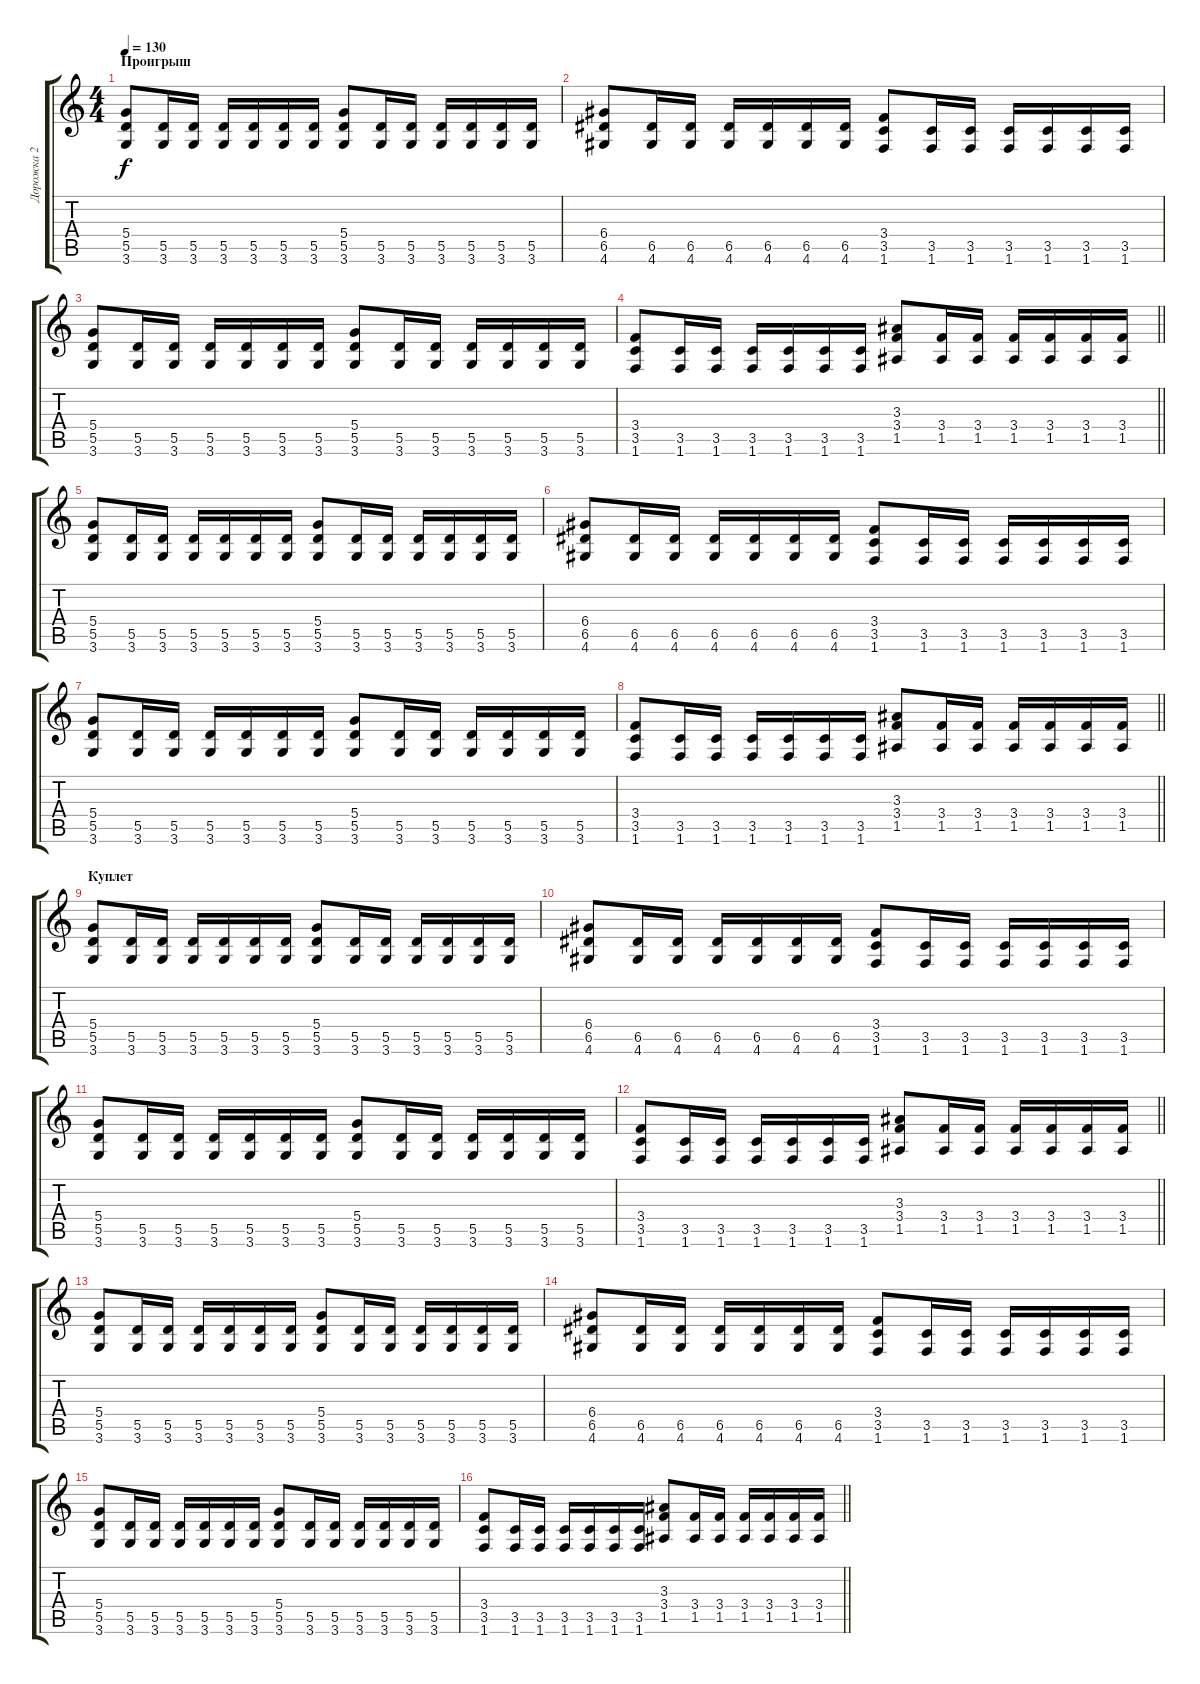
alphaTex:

\track ("Дорожка 2" "Дорожка 2") {instrument distortionguitar}
\staff {score tabs}
\tuning (E4 B3 G3 D3 A2 E2) {hide}
\ts (4 4)
\section ("" "Проигрыш")
\tempo 130
\clef g2
\ks c
(5.4 5.5 3.6).8{dy f} (5.5 3.6).16 (5.5 3.6).16 (5.5 3.6).16 (5.5 3.6).16 (5.5 3.6).16 (5.5 3.6).16 (5.4 5.5 3.6).8 (5.5 3.6).16 (5.5 3.6).16 (5.5 3.6).16 (5.5 3.6).16 (5.5 3.6).16 (5.5 3.6).16 |
(6.4 6.5 4.6).8 (6.5 4.6).16 (6.5 4.6).16 (6.5 4.6).16 (6.5 4.6).16 (6.5 4.6).16 (6.5 4.6).16 (3.4 3.5 1.6).8 (3.5 1.6).16 (3.5 1.6).16 (3.5 1.6).16 (3.5 1.6).16 (3.5 1.6).16 (3.5 1.6).16 |
(5.4 5.5 3.6).8 (5.5 3.6).16 (5.5 3.6).16 (5.5 3.6).16 (5.5 3.6).16 (5.5 3.6).16 (5.5 3.6).16 (5.4 5.5 3.6).8 (5.5 3.6).16 (5.5 3.6).16 (5.5 3.6).16 (5.5 3.6).16 (5.5 3.6).16 (5.5 3.6).16 |
\barLineRight lightlight
(3.4 3.5 1.6).8 (3.5 1.6).16 (3.5 1.6).16 (3.5 1.6).16 (3.5 1.6).16 (3.5 1.6).16 (3.5 1.6).16 (3.3 3.4 1.5).8 (3.4 1.5).16 (3.4 1.5).16 (3.4 1.5).16 (3.4 1.5).16 (3.4 1.5).16 (3.4 1.5).16 |
(5.4 5.5 3.6).8 (5.5 3.6).16 (5.5 3.6).16 (5.5 3.6).16 (5.5 3.6).16 (5.5 3.6).16 (5.5 3.6).16 (5.4 5.5 3.6).8 (5.5 3.6).16 (5.5 3.6).16 (5.5 3.6).16 (5.5 3.6).16 (5.5 3.6).16 (5.5 3.6).16 |
(6.4 6.5 4.6).8 (6.5 4.6).16 (6.5 4.6).16 (6.5 4.6).16 (6.5 4.6).16 (6.5 4.6).16 (6.5 4.6).16 (3.4 3.5 1.6).8 (3.5 1.6).16 (3.5 1.6).16 (3.5 1.6).16 (3.5 1.6).16 (3.5 1.6).16 (3.5 1.6).16 |
(5.4 5.5 3.6).8 (5.5 3.6).16 (5.5 3.6).16 (5.5 3.6).16 (5.5 3.6).16 (5.5 3.6).16 (5.5 3.6).16 (5.4 5.5 3.6).8 (5.5 3.6).16 (5.5 3.6).16 (5.5 3.6).16 (5.5 3.6).16 (5.5 3.6).16 (5.5 3.6).16 |
\barLineRight lightlight
(3.4 3.5 1.6).8 (3.5 1.6).16 (3.5 1.6).16 (3.5 1.6).16 (3.5 1.6).16 (3.5 1.6).16 (3.5 1.6).16 (3.3 3.4 1.5).8 (3.4 1.5).16 (3.4 1.5).16 (3.4 1.5).16 (3.4 1.5).16 (3.4 1.5).16 (3.4 1.5).16 |
\section ("" "Куплет")
(5.4 5.5 3.6).8 (5.5 3.6).16 (5.5 3.6).16 (5.5 3.6).16 (5.5 3.6).16 (5.5 3.6).16 (5.5 3.6).16 (5.4 5.5 3.6).8 (5.5 3.6).16 (5.5 3.6).16 (5.5 3.6).16 (5.5 3.6).16 (5.5 3.6).16 (5.5 3.6).16 |
(6.4 6.5 4.6).8 (6.5 4.6).16 (6.5 4.6).16 (6.5 4.6).16 (6.5 4.6).16 (6.5 4.6).16 (6.5 4.6).16 (3.4 3.5 1.6).8 (3.5 1.6).16 (3.5 1.6).16 (3.5 1.6).16 (3.5 1.6).16 (3.5 1.6).16 (3.5 1.6).16 |
(5.4 5.5 3.6).8 (5.5 3.6).16 (5.5 3.6).16 (5.5 3.6).16 (5.5 3.6).16 (5.5 3.6).16 (5.5 3.6).16 (5.4 5.5 3.6).8 (5.5 3.6).16 (5.5 3.6).16 (5.5 3.6).16 (5.5 3.6).16 (5.5 3.6).16 (5.5 3.6).16 |
\barLineRight lightlight
(3.4 3.5 1.6).8 (3.5 1.6).16 (3.5 1.6).16 (3.5 1.6).16 (3.5 1.6).16 (3.5 1.6).16 (3.5 1.6).16 (3.3 3.4 1.5).8 (3.4 1.5).16 (3.4 1.5).16 (3.4 1.5).16 (3.4 1.5).16 (3.4 1.5).16 (3.4 1.5).16 |
(5.4 5.5 3.6).8 (5.5 3.6).16 (5.5 3.6).16 (5.5 3.6).16 (5.5 3.6).16 (5.5 3.6).16 (5.5 3.6).16 (5.4 5.5 3.6).8 (5.5 3.6).16 (5.5 3.6).16 (5.5 3.6).16 (5.5 3.6).16 (5.5 3.6).16 (5.5 3.6).16 |
(6.4 6.5 4.6).8 (6.5 4.6).16 (6.5 4.6).16 (6.5 4.6).16 (6.5 4.6).16 (6.5 4.6).16 (6.5 4.6).16 (3.4 3.5 1.6).8 (3.5 1.6).16 (3.5 1.6).16 (3.5 1.6).16 (3.5 1.6).16 (3.5 1.6).16 (3.5 1.6).16 |
(5.4 5.5 3.6).8 (5.5 3.6).16 (5.5 3.6).16 (5.5 3.6).16 (5.5 3.6).16 (5.5 3.6).16 (5.5 3.6).16 (5.4 5.5 3.6).8 (5.5 3.6).16 (5.5 3.6).16 (5.5 3.6).16 (5.5 3.6).16 (5.5 3.6).16 (5.5 3.6).16 |
\barLineRight lightlight
(3.4 3.5 1.6).8 (3.5 1.6).16 (3.5 1.6).16 (3.5 1.6).16 (3.5 1.6).16 (3.5 1.6).16 (3.5 1.6).16 (3.3 3.4 1.5).8 (3.4 1.5).16 (3.4 1.5).16 (3.4 1.5).16 (3.4 1.5).16 (3.4 1.5).16 (3.4 1.5).16
